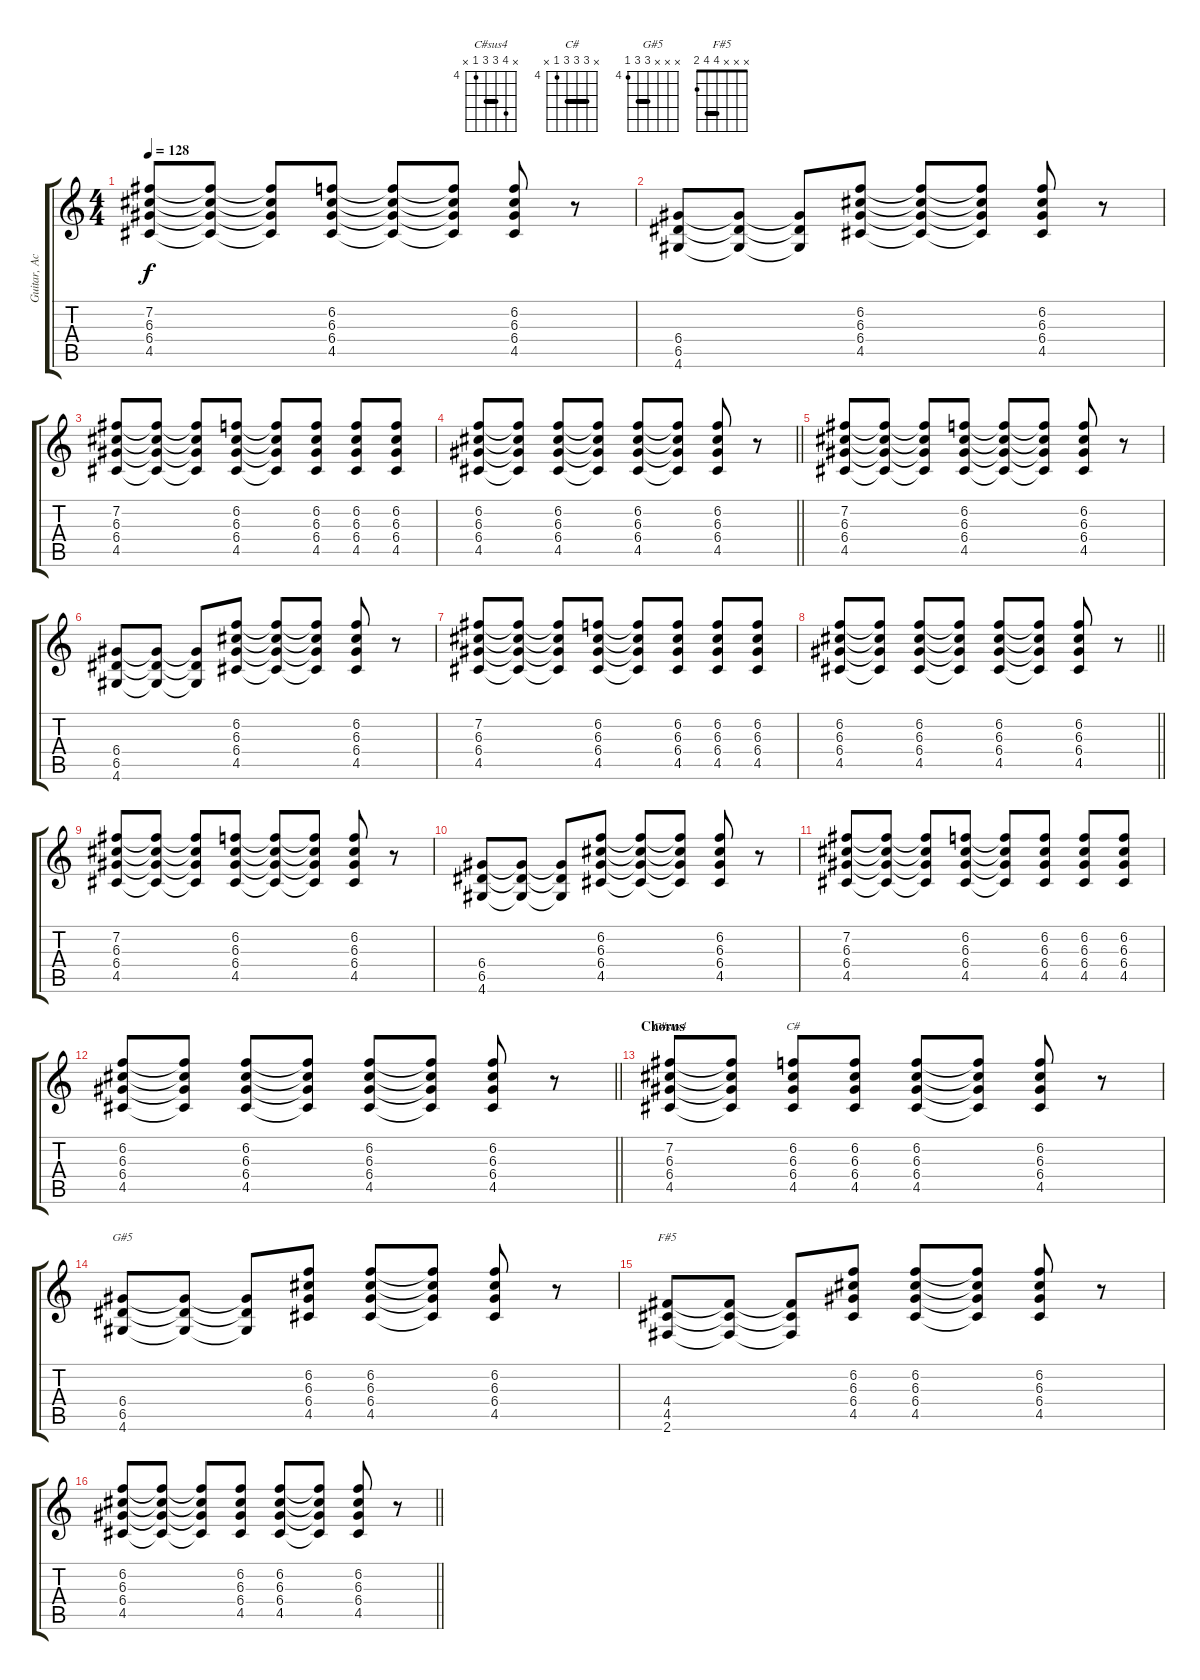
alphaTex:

\track ("Guitar, Acoustic" "Guitar, Ac") {instrument acousticguitarsteel}
\staff {score tabs}
\tuning (E4 B3 G3 D3 A2 E2) {hide}
\chord ("C#sus4" x 7 6 6 4 x) {firstfret 4 barre 6}
\chord ("C#" x 6 6 6 4 x) {firstfret 4 barre 6}
\chord ("G#5" x x x 6 6 4) {firstfret 4 barre 6}
\chord ("F#5" x x x 4 4 2) {barre 4}
\ts (4 4)
\tempo 128
\clef g2
\ks c
(7.2 6.3 6.4 4.5).8{dy f} (7.2{t} 6.3{t} 6.4{t} 4.5{t}).8 (7.2{t} 6.3{t} 6.4{t} 4.5{t}).8 (6.2 6.3 6.4 4.5).8 (6.2{t} 6.3{t} 6.4{t} 4.5{t}).8 (6.2{t} 6.3{t} 6.4{t} 4.5{t}).8 (6.2 6.3 6.4 4.5).8 r.8 |
(6.4 6.5 4.6).8 (6.4{t} 6.5{t} 4.6{t}).8 (6.4{t} 6.5{t} 4.6{t}).8 (6.2 6.3 6.4 4.5).8 (6.2{t} 6.3{t} 6.4{t} 4.5{t}).8 (6.2{t} 6.3{t} 6.4{t} 4.5{t}).8 (6.2 6.3 6.4 4.5).8 r.8 |
(7.2 6.3 6.4 4.5).8 (7.2{t} 6.3{t} 6.4{t} 4.5{t}).8 (7.2{t} 6.3{t} 6.4{t} 4.5{t}).8 (6.2 6.3 6.4 4.5).8 (6.2{t} 6.3{t} 6.4{t} 4.5{t}).8 (6.2 6.3 6.4 4.5).8 (6.2 6.3 6.4 4.5).8 (6.2 6.3 6.4 4.5).8 |
\barLineRight lightlight
(6.2 6.3 6.4 4.5).8 (6.2{t} 6.3{t} 6.4{t} 4.5{t}).8 (6.2 6.3 6.4 4.5).8 (6.2{t} 6.3{t} 6.4{t} 4.5{t}).8 (6.2 6.3 6.4 4.5).8 (6.2{t} 6.3{t} 6.4{t} 4.5{t}).8 (6.2 6.3 6.4 4.5).8 r.8 |
(7.2 6.3 6.4 4.5).8 (7.2{t} 6.3{t} 6.4{t} 4.5{t}).8 (7.2{t} 6.3{t} 6.4{t} 4.5{t}).8 (6.2 6.3 6.4 4.5).8 (6.2{t} 6.3{t} 6.4{t} 4.5{t}).8 (6.2{t} 6.3{t} 6.4{t} 4.5{t}).8 (6.2 6.3 6.4 4.5).8 r.8 |
(6.4 6.5 4.6).8 (6.4{t} 6.5{t} 4.6{t}).8 (6.4{t} 6.5{t} 4.6{t}).8 (6.2 6.3 6.4 4.5).8 (6.2{t} 6.3{t} 6.4{t} 4.5{t}).8 (6.2{t} 6.3{t} 6.4{t} 4.5{t}).8 (6.2 6.3 6.4 4.5).8 r.8 |
(7.2 6.3 6.4 4.5).8 (7.2{t} 6.3{t} 6.4{t} 4.5{t}).8 (7.2{t} 6.3{t} 6.4{t} 4.5{t}).8 (6.2 6.3 6.4 4.5).8 (6.2{t} 6.3{t} 6.4{t} 4.5{t}).8 (6.2 6.3 6.4 4.5).8 (6.2 6.3 6.4 4.5).8 (6.2 6.3 6.4 4.5).8 |
\barLineRight lightlight
(6.2 6.3 6.4 4.5).8 (6.2{t} 6.3{t} 6.4{t} 4.5{t}).8 (6.2 6.3 6.4 4.5).8 (6.2{t} 6.3{t} 6.4{t} 4.5{t}).8 (6.2 6.3 6.4 4.5).8 (6.2{t} 6.3{t} 6.4{t} 4.5{t}).8 (6.2 6.3 6.4 4.5).8 r.8 |
(7.2 6.3 6.4 4.5).8 (7.2{t} 6.3{t} 6.4{t} 4.5{t}).8 (7.2{t} 6.3{t} 6.4{t} 4.5{t}).8 (6.2 6.3 6.4 4.5).8 (6.2{t} 6.3{t} 6.4{t} 4.5{t}).8 (6.2{t} 6.3{t} 6.4{t} 4.5{t}).8 (6.2 6.3 6.4 4.5).8 r.8 |
(6.4 6.5 4.6).8 (6.4{t} 6.5{t} 4.6{t}).8 (6.4{t} 6.5{t} 4.6{t}).8 (6.2 6.3 6.4 4.5).8 (6.2{t} 6.3{t} 6.4{t} 4.5{t}).8 (6.2{t} 6.3{t} 6.4{t} 4.5{t}).8 (6.2 6.3 6.4 4.5).8 r.8 |
(7.2 6.3 6.4 4.5).8 (7.2{t} 6.3{t} 6.4{t} 4.5{t}).8 (7.2{t} 6.3{t} 6.4{t} 4.5{t}).8 (6.2 6.3 6.4 4.5).8 (6.2{t} 6.3{t} 6.4{t} 4.5{t}).8 (6.2 6.3 6.4 4.5).8 (6.2 6.3 6.4 4.5).8 (6.2 6.3 6.4 4.5).8 |
\barLineRight lightlight
(6.2 6.3 6.4 4.5).8 (6.2{t} 6.3{t} 6.4{t} 4.5{t}).8 (6.2 6.3 6.4 4.5).8 (6.2{t} 6.3{t} 6.4{t} 4.5{t}).8 (6.2 6.3 6.4 4.5).8 (6.2{t} 6.3{t} 6.4{t} 4.5{t}).8 (6.2 6.3 6.4 4.5).8 r.8 |
\section ("" "Chorus")
(7.2 6.3 6.4 4.5).8{ch "C#sus4"} (7.2{t} 6.3{t} 6.4{t} 4.5{t}).8 (6.2 6.3 6.4 4.5).8{ch "C#"} (6.2 6.3 6.4 4.5).8 (6.2 6.3 6.4 4.5).8 (6.2{t} 6.3{t} 6.4{t} 4.5{t}).8 (6.2 6.3 6.4 4.5).8 r.8 |
(6.4 6.5 4.6).8{ch "G#5"} (6.4{t} 6.5{t} 4.6{t}).8 (6.4{t} 6.5{t} 4.6{t}).8 (6.2 6.3 6.4 4.5).8 (6.2 6.3 6.4 4.5).8 (6.2{t} 6.3{t} 6.4{t} 4.5{t}).8 (6.2 6.3 6.4 4.5).8 r.8 |
(4.4 4.5 2.6).8{ch "F#5"} (4.4{t} 4.5{t} 2.6{t}).8 (4.4{t} 4.5{t} 2.6{t}).8 (6.2 6.3 6.4 4.5).8 (6.2 6.3 6.4 4.5).8 (6.2{t} 6.3{t} 6.4{t} 4.5{t}).8 (6.2 6.3 6.4 4.5).8 r.8 |
\barLineRight lightlight
(6.2 6.3 6.4 4.5).8 (6.2{t} 6.3{t} 6.4{t} 4.5{t}).8 (6.2{t} 6.3{t} 6.4{t} 4.5{t}).8 (6.2 6.3 6.4 4.5).8 (6.2 6.3 6.4 4.5).8 (6.2{t} 6.3{t} 6.4{t} 4.5{t}).8 (6.2 6.3 6.4 4.5).8 r.8
